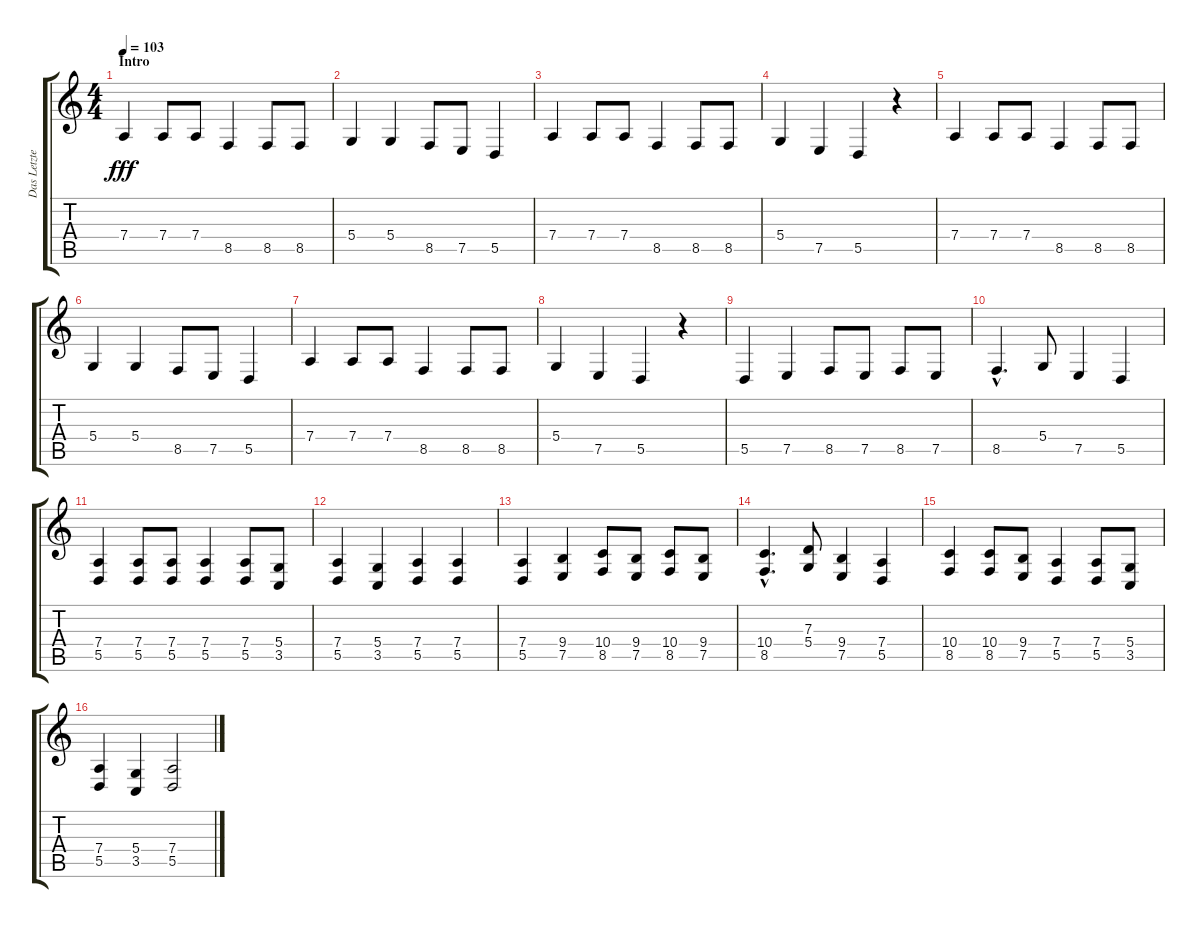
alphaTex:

\track ("Das Letzte Einhorn" "Das Letzte") {instrument choiraahs}
\staff {score tabs}
\tuning (E4 B3 G3 D3 A2 E2) {hide}
\ts (4 4)
\section ("" "Intro")
\tempo 103
\clef g2
\ks c
7.4.4{dy fff instrument choiraahs} 7.4.8 7.4.8 8.5.4 8.5.8 8.5.8 |
5.4.4 5.4.4 8.5.8 7.5.8 5.5.4 |
7.4.4 7.4.8 7.4.8 8.5.4 8.5.8 8.5.8 |
5.4.4 7.5.4 5.5.4 r.4 |
7.4.4 7.4.8 7.4.8 8.5.4 8.5.8 8.5.8 |
5.4.4 5.4.4 8.5.8 7.5.8 5.5.4 |
7.4.4 7.4.8 7.4.8 8.5.4 8.5.8 8.5.8 |
5.4.4 7.5.4 5.5.4 r.4 |
5.5.4 7.5.4 8.5.8 7.5.8 8.5.8 7.5.8 |
8.5{hac}.4{d} 5.4.8 7.5.4 5.5.4 |
(7.4 5.5).4 (7.4 5.5).8 (7.4 5.5).8 (7.4 5.5).4 (7.4 5.5).8 (5.4 3.5).8 |
(7.4 5.5).4 (5.4 3.5).4 (7.4 5.5).4 (7.4 5.5).4 |
(7.4 5.5).4 (9.4 7.5).4 (10.4 8.5).8 (9.4 7.5).8 (10.4 8.5).8 (9.4 7.5).8 |
(10.4{hac} 8.5{hac}).4{d} (7.3 5.4).8 (9.4 7.5).4 (7.4 5.5).4 |
(10.4 8.5).4 (10.4 8.5).8 (9.4 7.5).8 (7.4 5.5).4 (7.4 5.5).8 (5.4 3.5).8 |
(7.4 5.5).4 (5.4 3.5).4 (7.4 5.5).2
